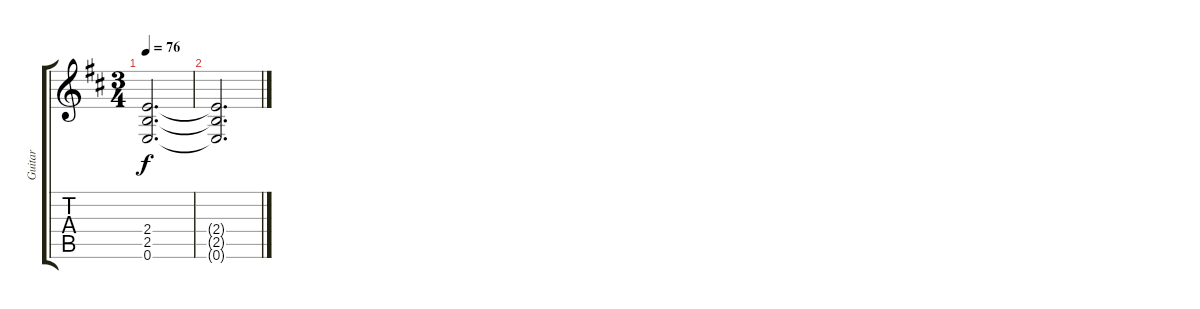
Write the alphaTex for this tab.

\track ("Guitar" "Guitar") {instrument electricguitarjazz}
\staff {score tabs}
\tuning (E4 B3 G3 D3 A2 E2) {hide}
\ts (3 4)
\tempo 76
\clef g2
\ks d
(2.4{t} 2.5{t} 0.6{t}).2{d dy f} |
(2.4{t} 2.5{t} 0.6{t}).2{d}
